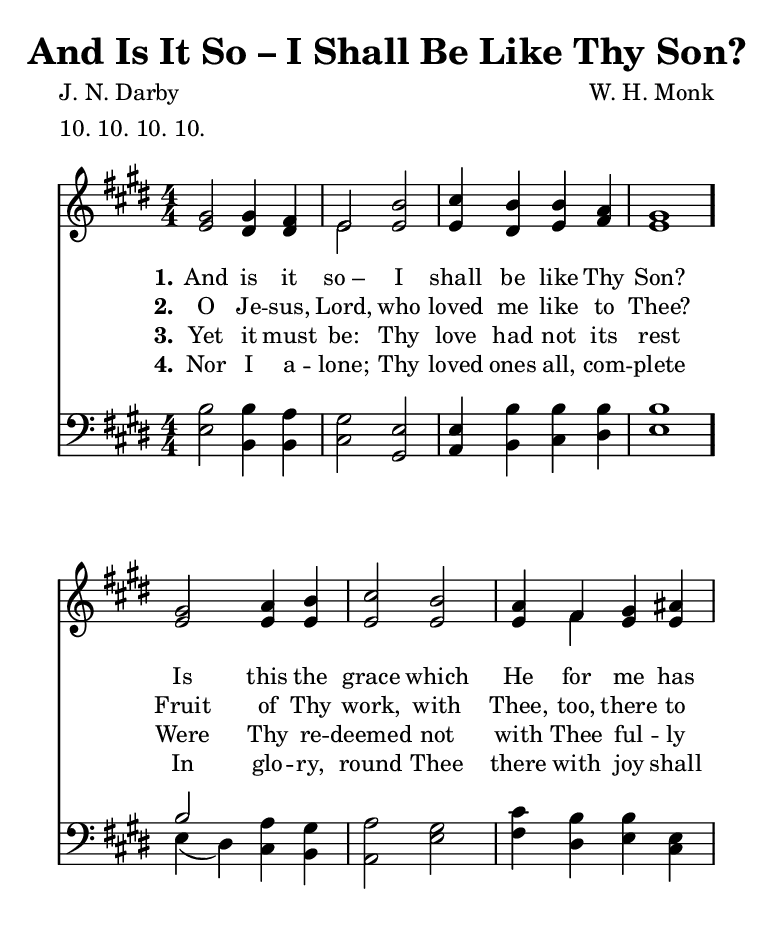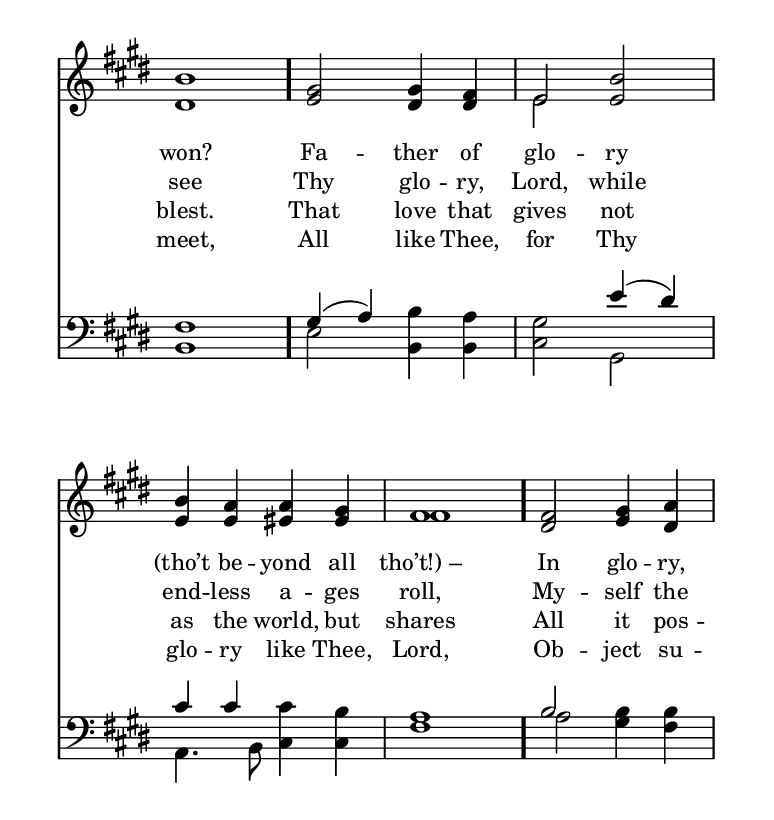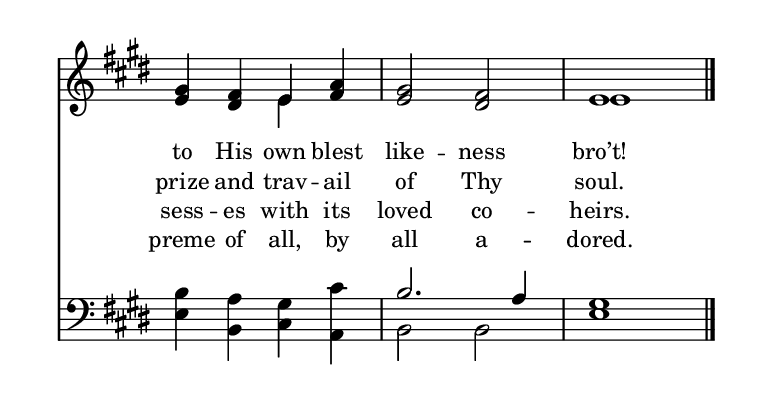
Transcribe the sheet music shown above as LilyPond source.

\include "common/global.ily"
\paper {
  \include "common/paper.ily"
  ragged-bottom = ##t
  system-system-spacing.padding = 9
}

\header{
  hymnnumber = "270"
  title = "And Is It So – I Shall Be Like Thy Son?"
  tunename = "Eventide" % see EOG076
  meter = "10. 10. 10. 10."
  poet = "J. N. Darby"
  composer = "W. H. Monk"
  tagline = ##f
}

global = {
  \include "common/overrides.ily"
  \override Staff.TimeSignature.style = #'numbered
  \time 4/4
  \override Score.MetronomeMark.transparent = ##t % hide all fermata changes too
  \tempo 4=110
  \key e \major
  \autoBeamOff
}

patternAA = { c2      c4 c4 | c2 c2      | c4  c4 c4 c4 | c1 }
patternAB = { c4( c4) c4 c4 | c2 c2      | c4  c4 c4 c4 | c1 }
patternAC = { c4( c4) c4 c4 | c2 c4( c4) | c4  c4 c4 c4 | c1 }
patternAD = { c2      c4 c4 | c2 c2      | c4. c8 c4 c4 | c1 }

patternBA = { c2 c4 c4 | c4 c4 c4 c4 | c2  c2 | c1 }
patternBB = { c2 c4 c4 | c4 c4 c4 c4 | c2. c4 | c1 }

notesSoprano = {
\global
\relative c'' {

  \changePitch \patternAA { gis gis fis | e b' | cis b b a | gis }
  \changePitch \patternAA { gis a b | cis b | a fis gis ais | b }
  \changePitch \patternAA { gis gis fis | e b' | b a a gis | fis }
  \changePitch \patternBA { fis gis a | gis fis e a | gis fis | e }

  \bar "|."

}
}

notesAlto = {
\global
\relative e' {

  \changePitch \patternAA { e dis dis | e e | e dis e fis | e }
  \changePitch \patternAA { e e e | e e | e fis e e | dis }
  \changePitch \patternAA { e dis dis | e e | e e eis eis | fis }
  \changePitch \patternBA { dis e dis | e dis e fis | e dis | e }

}
}

notesTenor = {
\global
\relative a {

  \changePitch \patternAA { b b a | gis e | e b' b b | b }
  \changePitch \patternAA { b a gis | a gis | cis b b e, | fis }
  \changePitch \patternAC { gis a b a | gis e' dis | cis cis cis b | a }
  \changePitch \patternBB { b b b | b a gis cis | b a | gis }

}
}

notesBass = {
\global
\relative f {

  \changePitch \patternAA { e b b | cis gis | a b cis dis | e }
  \changePitch \patternAB { e dis cis b | a e' | fis dis e cis | b }
  \changePitch \patternAD { e b b | cis gis | a b cis cis | fis }
  \changePitch \patternBA { a gis fis | e b cis a | b b e }

}
}


wordsA = \lyricmode {
\set stanza = "1."

And is it so_– I shall be like Thy Son? \bar "."
Is this the grace which He for me has won? \bar "."
Fa -- ther of glo -- ry (tho’t be -- yond all tho’t!)_– \bar "."
In glo -- ry, to His own blest like -- ness bro’t! \bar "."

}

wordsB = \lyricmode {
\set stanza = "2."

O Je -- sus, Lord, who loved me like to Thee?
Fruit of Thy work, with Thee, too, there to see
Thy glo -- ry, Lord, while end -- less a -- ges roll,
My -- self the prize and trav -- ail of Thy soul.

}

wordsC = \lyricmode {
\set stanza = "3."

Yet it must be: Thy love had not its rest
Were Thy re -- deemed not with Thee ful -- ly blest.
That love that gives not as the world, but shares
All it pos -- sess -- es with its loved co -- heirs.

}

wordsD = \lyricmode {
\set stanza = "4."

Nor I a -- lone; Thy loved ones all, com -- plete
In glo -- ry, round Thee there with joy shall meet,
All like Thee, for Thy glo -- ry like Thee, Lord,
Ob -- ject su -- preme of all, by all a -- dored.

}

\score {
  \context ChoirStaff <<
    \context Staff = upper <<
      \set Staff.autoBeaming = ##f
      \set ChoirStaff.systemStartDelimiter = #'SystemStartBar
      \set ChoirStaff.printPartCombineTexts = ##f
      \partcombine #'(2 . 9) \notesSoprano \notesAlto
      \context NullVoice = sopranos { \voiceOne << \notesSoprano >> }
      \context Lyrics = one   \lyricsto sopranos \wordsA
      \context Lyrics = two   \lyricsto sopranos \wordsB
      \context Lyrics = three \lyricsto sopranos \wordsC
      \context Lyrics = four  \lyricsto sopranos \wordsD
    >>
    \context Staff = men <<
      \set Staff.autoBeaming = ##f
      \clef bass
      \set ChoirStaff.printPartCombineTexts = ##f
      \partcombine #'(2 . 9) \notesTenor \notesBass
    >>
  >>
  \layout {
    \include "common/layout.ily"
  }
  \midi{
    \include "common/midi.ily"
  }
}

% TODO suggest alternate tune No. 6, as EOG076 does ?

\version "2.19.49"  % necessary for upgrading to future LilyPond versions.

% vi:set et ts=2 sw=2 ai nocindent syntax=lilypond:
